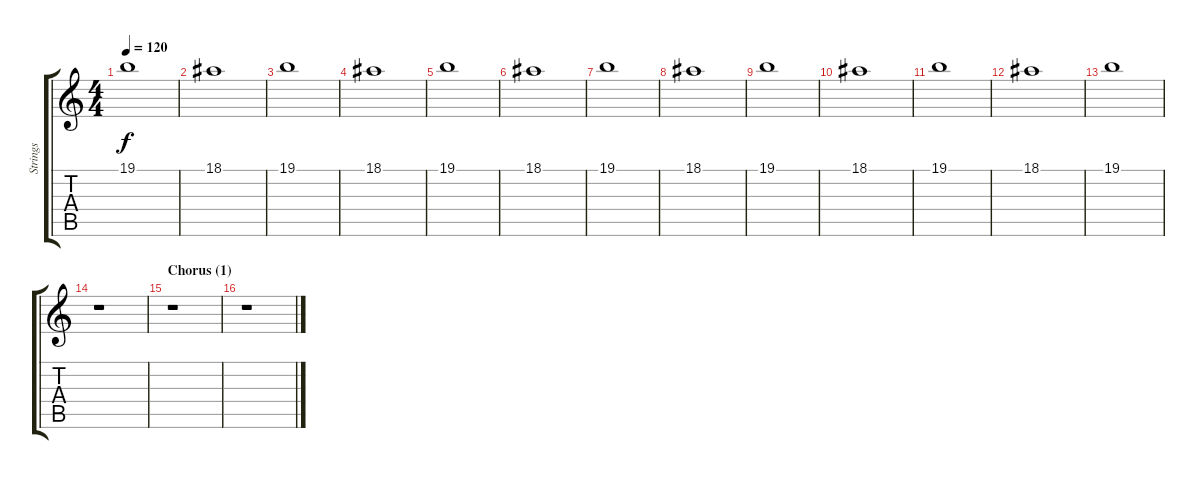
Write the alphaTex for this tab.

\track ("Strings" "Strings") {instrument viola}
\staff {score tabs}
\tuning (E4 B3 G3 D3 A2 E2) {hide}
\ts (4 4)
\tempo 120
\clef g2
\ks c
19.1.1{dy f} |
18.1.1 |
19.1.1 |
18.1.1 |
19.1.1 |
18.1.1 |
19.1.1 |
18.1.1 |
19.1.1 |
18.1.1 |
19.1.1 |
18.1.1 |
19.1.1 |
r.1 |
\section ("" "Chorus (1)")
r.1 |
r.1
